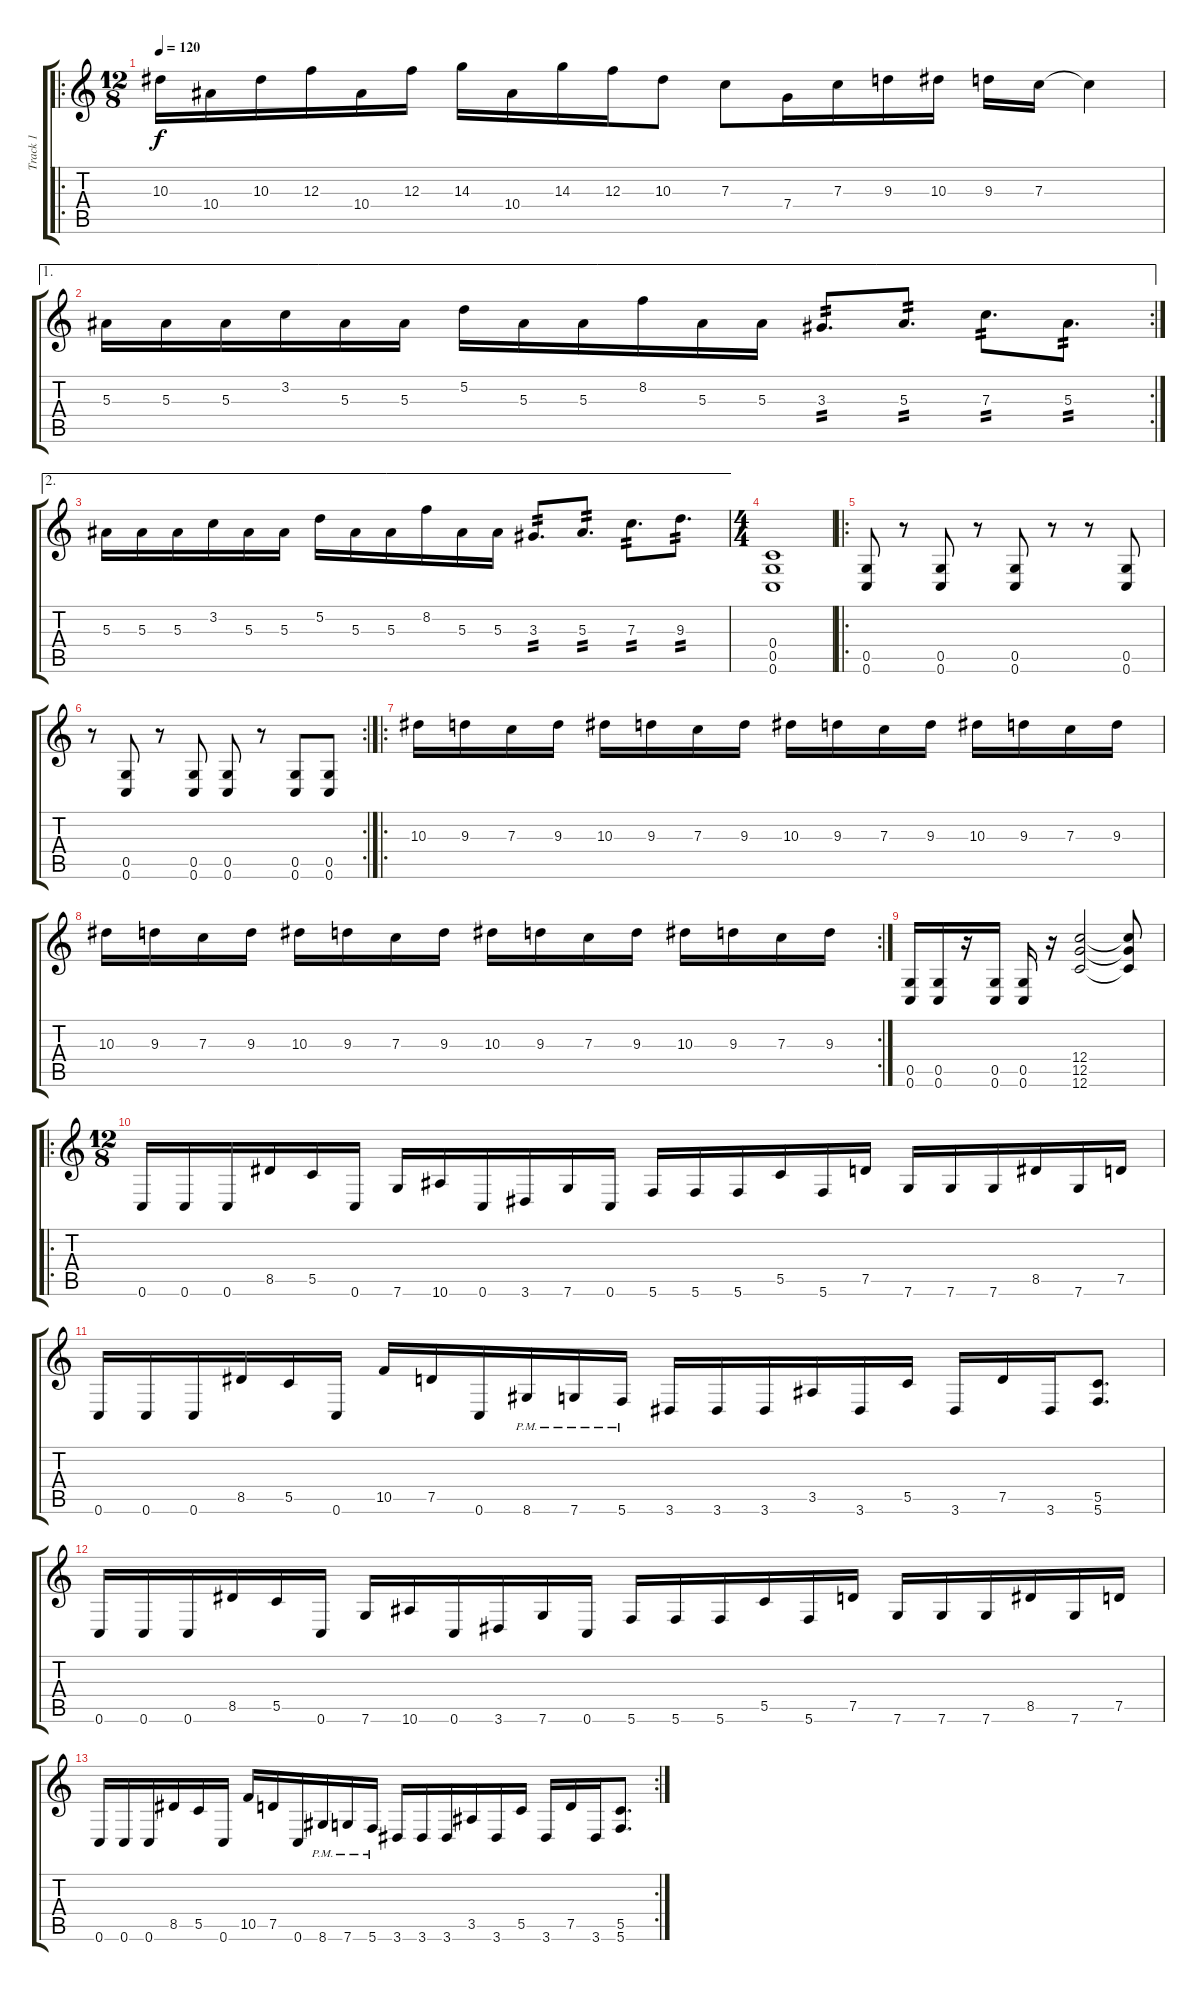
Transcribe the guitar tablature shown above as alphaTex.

\track ("Track 1" "Track 1") {instrument distortionguitar}
\staff {score tabs}
\tuning (D4 A3 F3 C3 G2 C2) {hide}
\ro
\ts (12 8)
\tempo 120
\clef g2
\ks c
10.3.16{dy f} 10.4.16 10.3.16 12.3.16 10.4.16 12.3.16 14.3.16 10.4.16 14.3.16 12.3.16 10.3.8 7.3.8 7.4.16 7.3.16 9.3.16 10.3.16 9.3.16 7.3.16 7.3{t}.4 |
\ae 1
\rc 2
5.3.16 5.3.16 5.3.16 3.2.16 5.3.16 5.3.16 5.2.16 5.3.16 5.3.16 8.2.16 5.3.16 5.3.16 3.3.8{d tp 2} 5.3.8{d tp 2} 7.3.8{d tp 2} 5.3.8{d tp 2} |
\ae 2
5.3.16 5.3.16 5.3.16 3.2.16 5.3.16 5.3.16 5.2.16 5.3.16 5.3.16 8.2.16 5.3.16 5.3.16 3.3.8{d tp 2} 5.3.8{d tp 2} 7.3.8{d tp 2} 9.3.8{d tp 2} |
\ts (4 4)
(0.4 0.5 0.6).1 |
\ro
(0.5 0.6).8 r.8 (0.5 0.6).8 r.8 (0.5 0.6).8 r.8 r.8 (0.5 0.6).8 |
\rc 2
r.8 (0.5 0.6).8 r.8 (0.5 0.6).8 (0.5 0.6).8 r.8 (0.5 0.6).8 (0.5 0.6).8 |
\ro
10.3.16 9.3.16 7.3.16 9.3.16 10.3.16 9.3.16 7.3.16 9.3.16 10.3.16 9.3.16 7.3.16 9.3.16 10.3.16 9.3.16 7.3.16 9.3.16 |
\rc 2
10.3.16 9.3.16 7.3.16 9.3.16 10.3.16 9.3.16 7.3.16 9.3.16 10.3.16 9.3.16 7.3.16 9.3.16 10.3.16 9.3.16 7.3.16 9.3.16 |
(0.5 0.6).16 (0.5 0.6).16 r.16 (0.5 0.6).16 (0.5 0.6).16 r.16 (12.4 12.5 12.6).2 (12.4{t} 12.5{t} 12.6{t}).8 |
\ro
\ts (12 8)
0.6.16 0.6.16 0.6.16 8.5.16 5.5.16 0.6.16 7.6.16 10.6.16 0.6.16 3.6.16 7.6.16 0.6.16 5.6.16 5.6.16 5.6.16 5.5.16 5.6.16 7.5.16 7.6.16 7.6.16 7.6.16 8.5.16 7.6.16 7.5.16 |
0.6.16 0.6.16 0.6.16 8.5.16 5.5.16 0.6.16 10.5.16 7.5.16 0.6.16 8.6{pm}.16 7.6{pm}.16 5.6{pm}.16 3.6.16 3.6.16 3.6.16 3.5.16 3.6.16 5.5.16 3.6.16 7.5.16 3.6.16 (5.5 5.6).8{d} |
0.6.16 0.6.16 0.6.16 8.5.16 5.5.16 0.6.16 7.6.16 10.6.16 0.6.16 3.6.16 7.6.16 0.6.16 5.6.16 5.6.16 5.6.16 5.5.16 5.6.16 7.5.16 7.6.16 7.6.16 7.6.16 8.5.16 7.6.16 7.5.16 |
\rc 2
0.6.16 0.6.16 0.6.16 8.5.16 5.5.16 0.6.16 10.5.16 7.5.16 0.6.16 8.6{pm}.16 7.6{pm}.16 5.6{pm}.16 3.6.16 3.6.16 3.6.16 3.5.16 3.6.16 5.5.16 3.6.16 7.5.16 3.6.16 (5.5 5.6).8{d}
